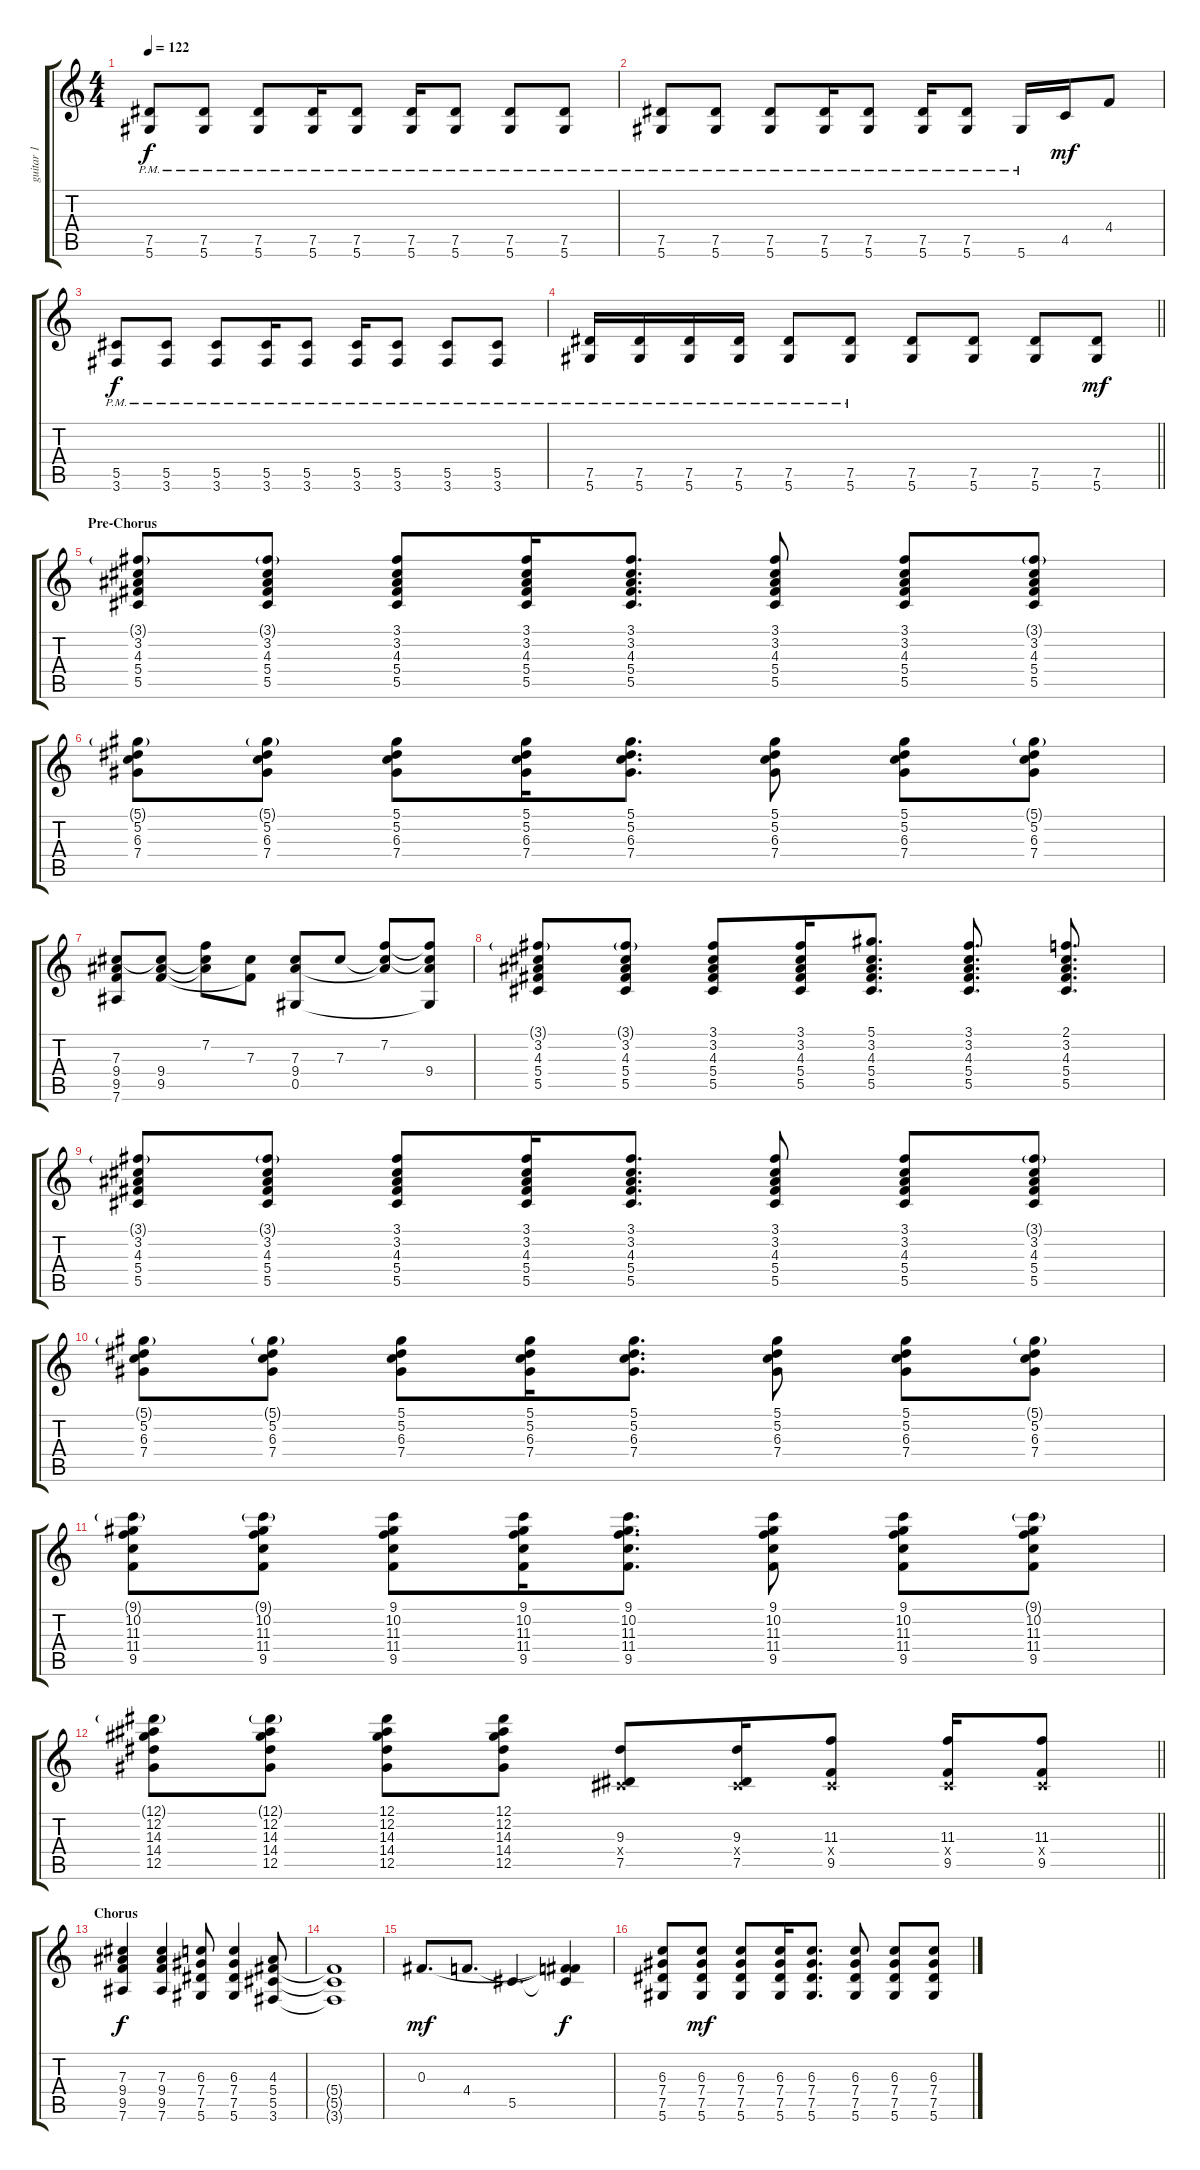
\track ("guitar 1" "guitar 1") {instrument overdrivenguitar}
\staff {score tabs}
\tuning (Eb4 Bb3 Gb3 Db3 Ab2 Eb2) {hide}
\ts (4 4)
\tempo 122
\clef g2
\ks c
(7.5{pm} 5.6{pm}).8{dy f} (7.5{pm} 5.6{pm}).8 (7.5{pm} 5.6{pm}).8 (7.5{pm} 5.6{pm}).16 (7.5{pm} 5.6{pm}).8 (7.5{pm} 5.6{pm}).16 (7.5{pm} 5.6{pm}).8 (7.5{pm} 5.6{pm}).8 (7.5{pm} 5.6{pm}).8 |
(7.5{pm} 5.6{pm}).8 (7.5{pm} 5.6{pm}).8 (7.5{pm} 5.6{pm}).8 (7.5{pm} 5.6{pm}).16 (7.5{pm} 5.6{pm}).8 (7.5{pm} 5.6{pm}).16 (7.5{pm} 5.6{pm}).8 5.6{pm}.16 4.5.16{dy mf} 4.4.8 |
(5.5{pm} 3.6{pm}).8{dy f} (5.5{pm} 3.6{pm}).8 (5.5{pm} 3.6{pm}).8 (5.5{pm} 3.6{pm}).16 (5.5{pm} 3.6{pm}).8 (5.5{pm} 3.6{pm}).16 (5.5{pm} 3.6{pm}).8 (5.5{pm} 3.6{pm}).8 (5.5{pm} 3.6{pm}).8 |
\barLineRight lightlight
(7.5{pm} 5.6{pm}).16 (7.5{pm} 5.6{pm}).16 (7.5{pm} 5.6{pm}).16 (7.5{pm} 5.6{pm}).16 (7.5{pm} 5.6{pm}).8 (7.5{pm} 5.6{pm}).8 (7.5 5.6).8 (7.5 5.6).8 (7.5 5.6).8 (7.5 5.6).8{dy mf} |
\section ("" "Pre-Chorus")
(3.1{g} 3.2 4.3 5.4 5.5).8 (3.1{g} 3.2 4.3 5.4 5.5).8 (3.1 3.2 4.3 5.4 5.5).8 (3.1 3.2 4.3 5.4 5.5).16 (3.1 3.2 4.3 5.4 5.5).8{d} (3.1 3.2 4.3 5.4 5.5).8 (3.1 3.2 4.3 5.4 5.5).8 (3.1{g} 3.2 4.3 5.4 5.5).8 |
(5.1{g} 5.2 6.3 7.4).8 (5.1{g} 5.2 6.3 7.4).8 (5.1 5.2 6.3 7.4).8 (5.1 5.2 6.3 7.4).16 (5.1 5.2 6.3 7.4).8{d} (5.1 5.2 6.3 7.4).8 (5.1 5.2 6.3 7.4).8 (5.1{g} 5.2 6.3 7.4).8 |
(7.3 9.4 9.5 7.6).8 (7.3{t} 9.4 9.5).8 (7.2 7.3{t} 9.4{t}).8 (7.3 9.5{t}).8 (7.3 9.4 0.5).8 7.3.8 (7.2 7.3{t} 9.4{t}).8 (7.2{t} 7.3{t} 9.4 0.5{t}).8 |
(3.1{g} 3.2 4.3 5.4 5.5).8 (3.1{g} 3.2 4.3 5.4 5.5).8 (3.1 3.2 4.3 5.4 5.5).8 (3.1 3.2 4.3 5.4 5.5).16 (5.1 3.2 4.3 5.4 5.5).8{d} (3.1 3.2 4.3 5.4 5.5).8{d} (2.1 3.2 4.3 5.4 5.5).8{d} |
(3.1{g} 3.2 4.3 5.4 5.5).8 (3.1{g} 3.2 4.3 5.4 5.5).8 (3.1 3.2 4.3 5.4 5.5).8 (3.1 3.2 4.3 5.4 5.5).16 (3.1 3.2 4.3 5.4 5.5).8{d} (3.1 3.2 4.3 5.4 5.5).8 (3.1 3.2 4.3 5.4 5.5).8 (3.1{g} 3.2 4.3 5.4 5.5).8 |
(5.1{g} 5.2 6.3 7.4).8 (5.1{g} 5.2 6.3 7.4).8 (5.1 5.2 6.3 7.4).8 (5.1 5.2 6.3 7.4).16 (5.1 5.2 6.3 7.4).8{d} (5.1 5.2 6.3 7.4).8 (5.1 5.2 6.3 7.4).8 (5.1{g} 5.2 6.3 7.4).8 |
(9.1{g} 10.2 11.3 11.4 9.5).8 (9.1{g} 10.2 11.3 11.4 9.5).8 (9.1 10.2 11.3 11.4 9.5).8 (9.1 10.2 11.3 11.4 9.5).16 (9.1 10.2 11.3 11.4 9.5).8{d} (9.1 10.2 11.3 11.4 9.5).8 (9.1 10.2 11.3 11.4 9.5).8 (9.1{g} 10.2 11.3 11.4 9.5).8 |
\barLineRight lightlight
(12.1{g} 12.2 14.3 14.4 12.5).8 (12.1{g} 12.2 14.3 14.4 12.5).8 (12.1 12.2 14.3 14.4 12.5).8 (12.1 12.2 14.3 14.4 12.5).8 (9.3 0.4{x} 7.5).8 (9.3 0.4{x} 7.5).16 (11.3 0.4{x} 9.5).8 (11.3 0.4{x} 9.5).16 (11.3 0.4{x} 9.5).8 |
\section ("" "Chorus")
(7.3 9.4 9.5 7.6).4{dy f} (7.3 9.4 9.5 7.6).4 (6.3 7.4 7.5 5.6).8 (6.3 7.4 7.5 5.6).4 (4.3 5.4 5.5 3.6).8 |
(5.4{t} 5.5{t} 3.6{t}).1 |
0.3.8{d dy mf} 4.4.8{d} 5.5.4{d} (0.3{t} 4.4{t} 5.5{t}).4{dy f} |
(6.3 7.4 7.5 5.6).8 (6.3 7.4 7.5 5.6).8{dy mf} (6.3 7.4 7.5 5.6).8 (6.3 7.4 7.5 5.6).16 (6.3 7.4 7.5 5.6).8{d} (6.3 7.4 7.5 5.6).8 (6.3 7.4 7.5 5.6).8 (6.3 7.4 7.5 5.6).8
